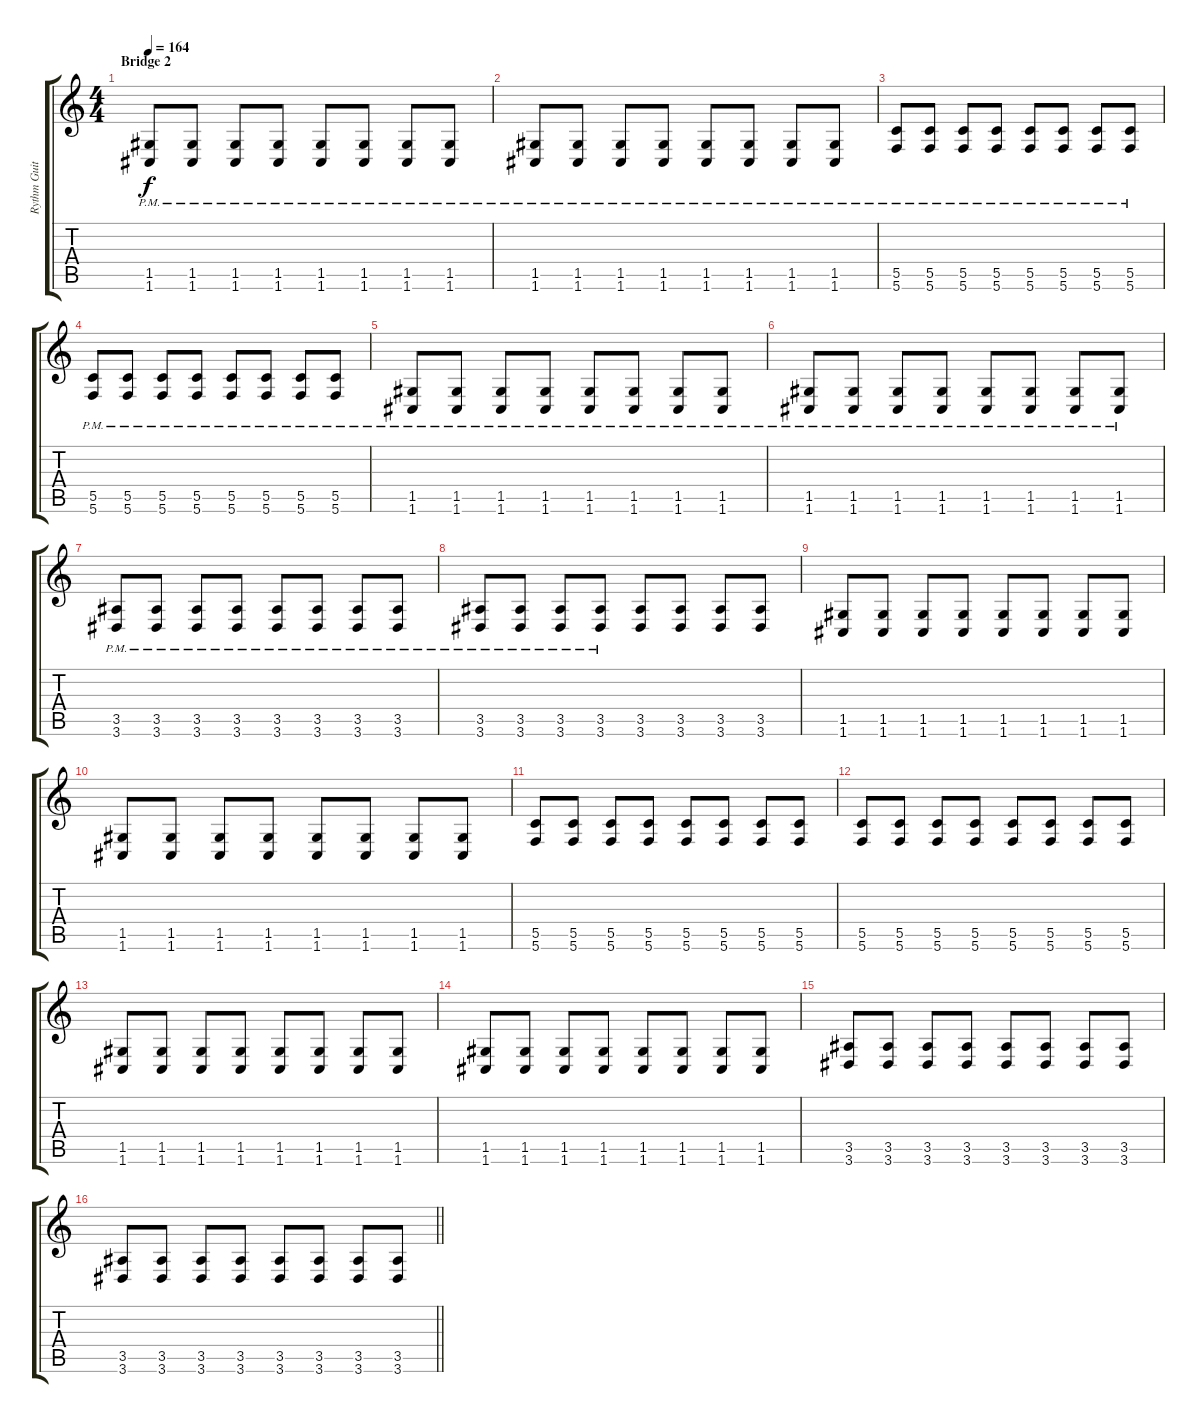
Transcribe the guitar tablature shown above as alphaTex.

\track ("Rythm Guitar (Mätze)" "Rythm Guit") {instrument distortionguitar}
\staff {score tabs}
\tuning (D4 A3 F3 C3 G2 C2) {hide}
\ts (4 4)
\section ("" "Bridge 2")
\tempo 164
\clef g2
\ks c
(1.5{pm} 1.6{pm}).8{dy f balance 8} (1.5{pm} 1.6{pm}).8 (1.5{pm} 1.6{pm}).8 (1.5{pm} 1.6{pm}).8 (1.5{pm} 1.6{pm}).8 (1.5{pm} 1.6{pm}).8 (1.5{pm} 1.6{pm}).8 (1.5{pm} 1.6{pm}).8 |
(1.5{pm} 1.6{pm}).8 (1.5{pm} 1.6{pm}).8 (1.5{pm} 1.6{pm}).8 (1.5{pm} 1.6{pm}).8 (1.5{pm} 1.6{pm}).8 (1.5{pm} 1.6{pm}).8 (1.5{pm} 1.6{pm}).8 (1.5{pm} 1.6{pm}).8 |
(5.5{pm} 5.6{pm}).8 (5.5{pm} 5.6{pm}).8 (5.5{pm} 5.6{pm}).8 (5.5{pm} 5.6{pm}).8 (5.5{pm} 5.6{pm}).8 (5.5{pm} 5.6{pm}).8 (5.5{pm} 5.6{pm}).8 (5.5{pm} 5.6{pm}).8 |
(5.5{pm} 5.6{pm}).8 (5.5{pm} 5.6{pm}).8 (5.5{pm} 5.6{pm}).8 (5.5{pm} 5.6{pm}).8 (5.5{pm} 5.6{pm}).8 (5.5{pm} 5.6{pm}).8 (5.5{pm} 5.6{pm}).8 (5.5{pm} 5.6{pm}).8 |
(1.5{pm} 1.6{pm}).8 (1.5{pm} 1.6{pm}).8 (1.5{pm} 1.6{pm}).8 (1.5{pm} 1.6{pm}).8 (1.5{pm} 1.6{pm}).8 (1.5{pm} 1.6{pm}).8 (1.5{pm} 1.6{pm}).8 (1.5{pm} 1.6{pm}).8 |
(1.5{pm} 1.6{pm}).8 (1.5{pm} 1.6{pm}).8 (1.5{pm} 1.6{pm}).8 (1.5{pm} 1.6{pm}).8 (1.5{pm} 1.6{pm}).8 (1.5{pm} 1.6{pm}).8 (1.5{pm} 1.6{pm}).8 (1.5{pm} 1.6{pm}).8 |
(3.5{pm} 3.6{pm}).8 (3.5{pm} 3.6{pm}).8 (3.5{pm} 3.6{pm}).8 (3.5{pm} 3.6{pm}).8 (3.5{pm} 3.6{pm}).8 (3.5{pm} 3.6{pm}).8 (3.5{pm} 3.6{pm}).8 (3.5{pm} 3.6{pm}).8 |
(3.5{pm} 3.6{pm}).8 (3.5{pm} 3.6{pm}).8 (3.5{pm} 3.6{pm}).8 (3.5{pm} 3.6{pm}).8 (3.5 3.6).8 (3.5 3.6).8 (3.5 3.6).8 (3.5 3.6).8 |
(1.5 1.6).8 (1.5 1.6).8 (1.5 1.6).8 (1.5 1.6).8 (1.5 1.6).8 (1.5 1.6).8 (1.5 1.6).8 (1.5 1.6).8 |
(1.5 1.6).8 (1.5 1.6).8 (1.5 1.6).8 (1.5 1.6).8 (1.5 1.6).8 (1.5 1.6).8 (1.5 1.6).8 (1.5 1.6).8 |
(5.5 5.6).8 (5.5 5.6).8 (5.5 5.6).8 (5.5 5.6).8 (5.5 5.6).8 (5.5 5.6).8 (5.5 5.6).8 (5.5 5.6).8 |
(5.5 5.6).8 (5.5 5.6).8 (5.5 5.6).8 (5.5 5.6).8 (5.5 5.6).8 (5.5 5.6).8 (5.5 5.6).8 (5.5 5.6).8 |
(1.5 1.6).8 (1.5 1.6).8 (1.5 1.6).8 (1.5 1.6).8 (1.5 1.6).8 (1.5 1.6).8 (1.5 1.6).8 (1.5 1.6).8 |
(1.5 1.6).8 (1.5 1.6).8 (1.5 1.6).8 (1.5 1.6).8 (1.5 1.6).8 (1.5 1.6).8 (1.5 1.6).8 (1.5 1.6).8 |
(3.5 3.6).8 (3.5 3.6).8 (3.5 3.6).8 (3.5 3.6).8 (3.5 3.6).8 (3.5 3.6).8 (3.5 3.6).8 (3.5 3.6).8 |
\barLineRight lightlight
(3.5 3.6).8 (3.5 3.6).8 (3.5 3.6).8 (3.5 3.6).8 (3.5 3.6).8 (3.5 3.6).8 (3.5 3.6).8 (3.5 3.6).8
